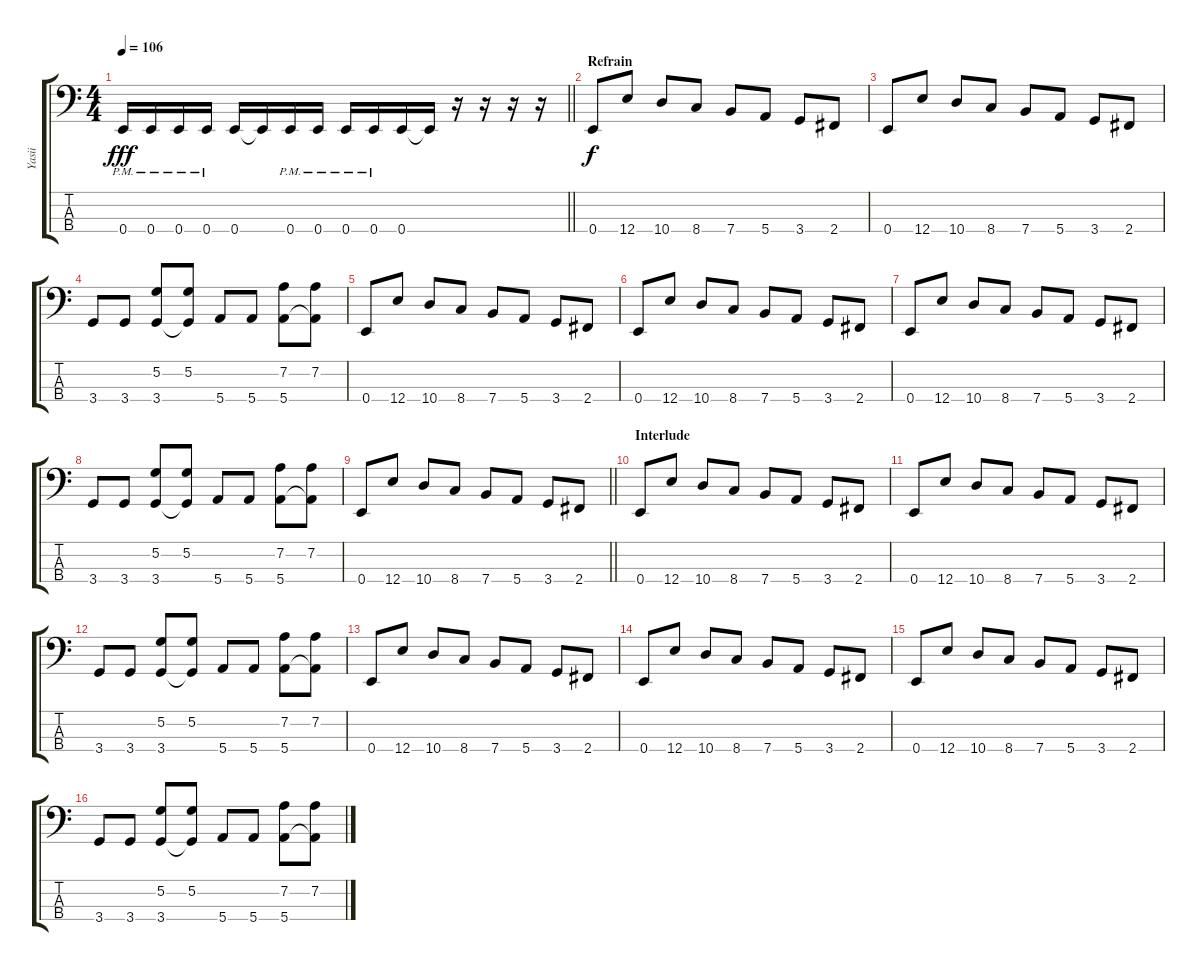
\track ("Yasii" "Yasii") {instrument electricbassfinger}
\staff {score tabs}
\tuning (G2 D2 A1 E1) {hide}
\ts (4 4)
\tempo 106
\clef f4
\barLineRight lightlight
\ks c
0.4{pm}.16{dy fff} 0.4{pm}.16 0.4{pm}.16 0.4{pm}.16 0.4.16 0.4{t}.16 0.4{pm}.16 0.4{pm}.16 0.4{pm}.16 0.4{pm}.16 0.4.16 0.4{t}.16 r.16 r.16 r.16 r.16 |
\section ("" "Refrain")
0.4.8{dy f} 12.4.8 10.4.8 8.4.8 7.4.8 5.4.8 3.4.8 2.4.8 |
0.4.8 12.4.8 10.4.8 8.4.8 7.4.8 5.4.8 3.4.8 2.4.8 |
3.4.8 3.4.8 (5.2 3.4).8 (5.2 3.4{t}).8 5.4.8 5.4.8 (7.2 5.4).8 (7.2 5.4{t}).8 |
0.4.8 12.4.8 10.4.8 8.4.8 7.4.8 5.4.8 3.4.8 2.4.8 |
0.4.8 12.4.8 10.4.8 8.4.8 7.4.8 5.4.8 3.4.8 2.4.8 |
0.4.8 12.4.8 10.4.8 8.4.8 7.4.8 5.4.8 3.4.8 2.4.8 |
3.4.8 3.4.8 (5.2 3.4).8 (5.2 3.4{t}).8 5.4.8 5.4.8 (7.2 5.4).8 (7.2 5.4{t}).8 |
\barLineRight lightlight
0.4.8 12.4.8 10.4.8 8.4.8 7.4.8 5.4.8 3.4.8 2.4.8 |
\section ("" "Interlude")
0.4.8 12.4.8 10.4.8 8.4.8 7.4.8 5.4.8 3.4.8 2.4.8 |
0.4.8 12.4.8 10.4.8 8.4.8 7.4.8 5.4.8 3.4.8 2.4.8 |
3.4.8 3.4.8 (5.2 3.4).8 (5.2 3.4{t}).8 5.4.8 5.4.8 (7.2 5.4).8 (7.2 5.4{t}).8 |
0.4.8 12.4.8 10.4.8 8.4.8 7.4.8 5.4.8 3.4.8 2.4.8 |
0.4.8 12.4.8 10.4.8 8.4.8 7.4.8 5.4.8 3.4.8 2.4.8 |
0.4.8 12.4.8 10.4.8 8.4.8 7.4.8 5.4.8 3.4.8 2.4.8 |
3.4.8 3.4.8 (5.2 3.4).8 (5.2 3.4{t}).8 5.4.8 5.4.8 (7.2 5.4).8 (7.2 5.4{t}).8
